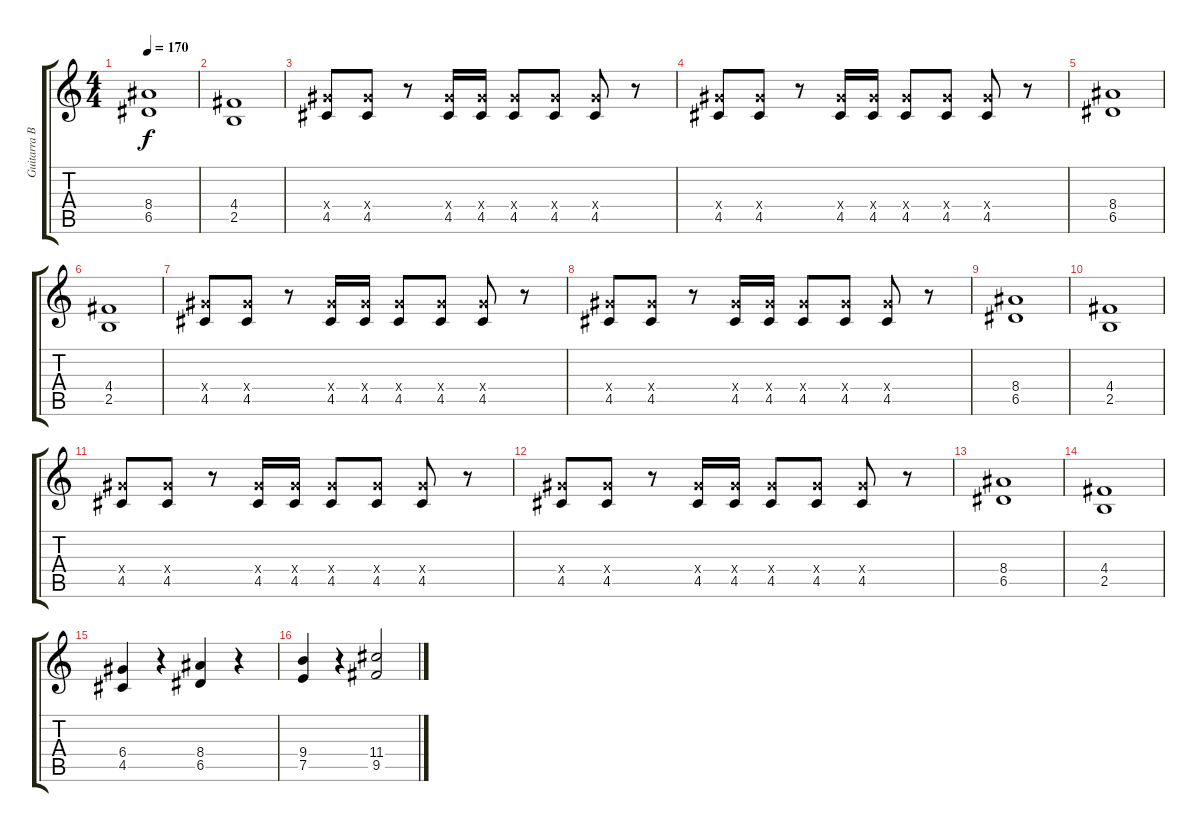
\track ("Guitarra Base" "Guitarra B") {instrument overdrivenguitar}
\staff {score tabs}
\tuning (E4 B3 G3 D3 A2 E2) {hide}
\ts (4 4)
\tempo 170
\clef g2
\ks c
(8.4 6.5).1{dy f} |
(4.4 2.5).1 |
(6.4{x} 4.5).8 (6.4{x} 4.5).8 r.8 (6.4{x} 4.5).16 (6.4{x} 4.5).16 (6.4{x} 4.5).8 (6.4{x} 4.5).8 (6.4{x} 4.5).8 r.8 |
(6.4{x} 4.5).8 (6.4{x} 4.5).8 r.8 (6.4{x} 4.5).16 (6.4{x} 4.5).16 (6.4{x} 4.5).8 (6.4{x} 4.5).8 (6.4{x} 4.5).8 r.8 |
(8.4 6.5).1 |
(4.4 2.5).1 |
(6.4{x} 4.5).8 (6.4{x} 4.5).8 r.8 (6.4{x} 4.5).16 (6.4{x} 4.5).16 (6.4{x} 4.5).8 (6.4{x} 4.5).8 (6.4{x} 4.5).8 r.8 |
(6.4{x} 4.5).8 (6.4{x} 4.5).8 r.8 (6.4{x} 4.5).16 (6.4{x} 4.5).16 (6.4{x} 4.5).8 (6.4{x} 4.5).8 (6.4{x} 4.5).8 r.8 |
(8.4 6.5).1 |
(4.4 2.5).1 |
(6.4{x} 4.5).8 (6.4{x} 4.5).8 r.8 (6.4{x} 4.5).16 (6.4{x} 4.5).16 (6.4{x} 4.5).8 (6.4{x} 4.5).8 (6.4{x} 4.5).8 r.8 |
(6.4{x} 4.5).8 (6.4{x} 4.5).8 r.8 (6.4{x} 4.5).16 (6.4{x} 4.5).16 (6.4{x} 4.5).8 (6.4{x} 4.5).8 (6.4{x} 4.5).8 r.8 |
(8.4 6.5).1 |
(4.4 2.5).1 |
(6.4 4.5).4 r.4 (8.4 6.5).4 r.4 |
(9.4 7.5).4 r.4 (11.4 9.5).2
